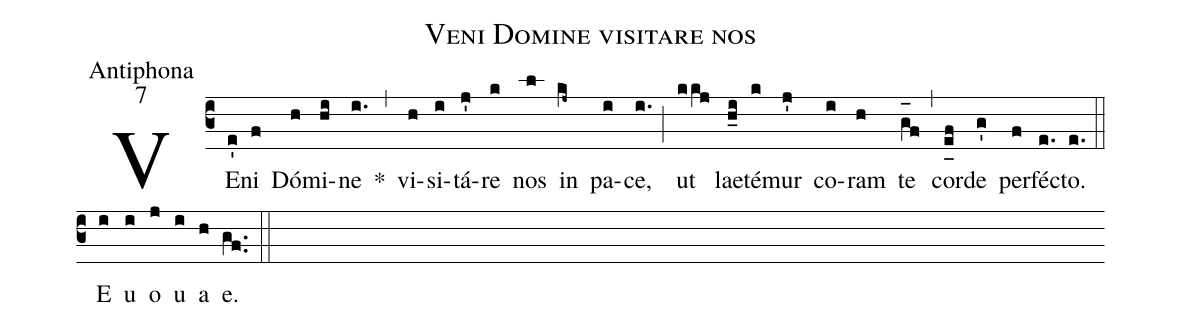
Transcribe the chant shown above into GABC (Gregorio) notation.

name:Veni Domine visitare nos;
office-part:Antiphona;
mode:7;
%%
(c3) VE(e')ni(f) Dó(h)mi(hi)ne(i.) *(,) vi(h)si(i)tá(j')re(k) nos(l) in(kj~) pa(i)ce,(i.) (;) ut(kkj) lae(h_i)té(k)mur(j') co(i)ram(h) te(g_[oh:h]f) (,) cor(e_[uh:l]f)de(g') per(f)fé(e.)cto.(e.) (::) <eu>E(i) u(i) o(j) u(i) a(h) e.</eu>(gf..) (::)
